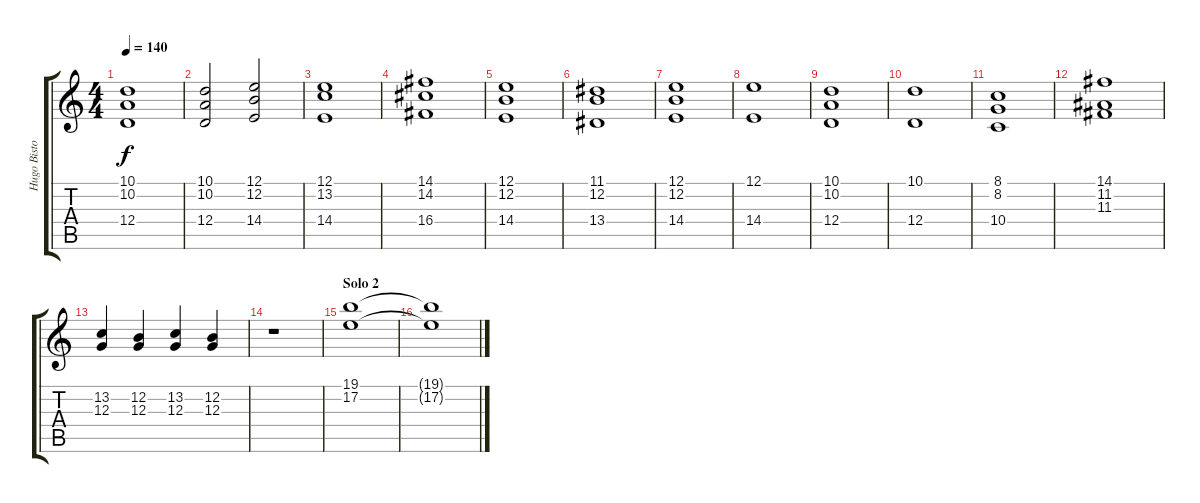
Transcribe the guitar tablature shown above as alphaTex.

\track ("Hugo Bistolfi" "Hugo Bisto") {instrument synthstrings1}
\staff {score tabs}
\tuning (E4 B3 G3 D3 A2 E2) {hide}
\ts (4 4)
\tempo 140
\clef g2
\ks c
(10.1 10.2 12.4).1{dy f} |
(10.1 10.2 12.4).2 (12.1 12.2 14.4).2 |
(12.1 13.2 14.4).1 |
(14.1 14.2 16.4).1 |
(12.1 12.2 14.4).1 |
(11.1 12.2 13.4).1 |
(12.1 12.2 14.4).1 |
(12.1 14.4).1 |
(10.1 10.2 12.4).1 |
(10.1 12.4).1 |
(8.1 8.2 10.4).1 |
(14.1 11.2 11.3).1 |
(13.2 12.3).4 (12.2 12.3).4 (13.2 12.3).4 (12.2 12.3).4 |
r.1 |
\section ("" "Solo 2")
(19.1 17.2).1{volume 10} |
(19.1{t} 17.2{t}).1
